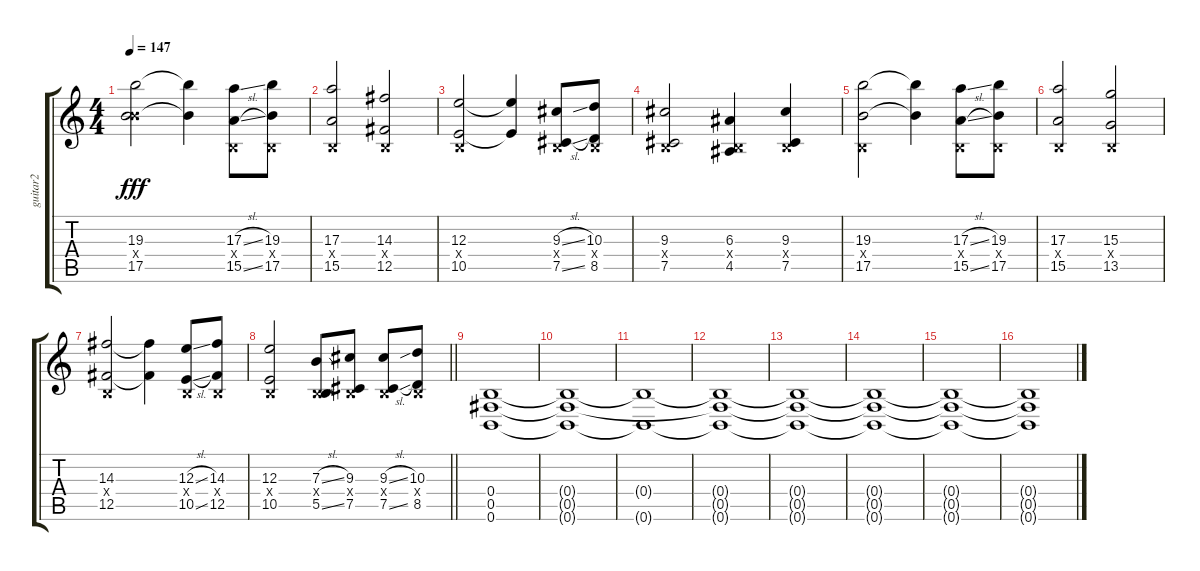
\track ("guitar2" "guitar2") {instrument distortionguitar}
\staff {score tabs}
\tuning (Db4 Ab3 E3 B2 Gb2 B1) {hide}
\ts (4 4)
\section ("" "")
\tempo 147
\clef g2
\ks c
(19.3 12.4{x} 17.5).2{dy fff} (19.3{t} 17.5{t}).4 (17.3{sl} 0.4{x} 15.5{sl}).8 (19.3 0.4{x} 17.5).8 |
(17.3 0.4{x} 15.5).2 (14.3 0.4{x} 12.5).2 |
(12.3 0.4{x} 10.5).2 (12.3{t} 10.5{t}).4 (9.3{sl} 0.4{x} 7.5{sl}).8 (10.3 0.4{x} 8.5).8 |
(9.3 0.4{x} 7.5).2 (6.3 0.4{x} 4.5).4 (9.3 0.4{x} 7.5).4 |
(19.3 0.4{x} 17.5).2 (19.3{t} 17.5{t}).4 (17.3{sl} 0.4{x} 15.5{sl}).8 (19.3 0.4{x} 17.5).8 |
(17.3 0.4{x} 15.5).2 (15.3 0.4{x} 13.5).2 |
(14.3 0.4{x} 12.5).2 (14.3{t} 12.5{t}).4 (12.3{sl} 0.4{x} 10.5{sl}).8 (14.3 0.4{x} 12.5).8 |
\barLineRight lightlight
(12.3 0.4{x} 10.5).2 (7.3{sl} 0.4{x} 5.5{sl}).8 (9.3 0.4{x} 7.5).8 (9.3{sl} 0.4{x} 7.5{sl}).8 (10.3 0.4{x} 8.5).8 |
\section ("" "")
(0.4 0.5 0.6).1 |
(0.4{t} 0.5{t} 0.6{t}).1 |
(0.4{t} 0.6{t}).1 |
(0.4{t} 0.5{t} 0.6{t}).1 |
(0.4{t} 0.5{t} 0.6{t}).1 |
(0.4{t} 0.5{t} 0.6{t}).1 |
(0.4{t} 0.5{t} 0.6{t}).1 |
(0.4{t} 0.5{t} 0.6{t}).1
